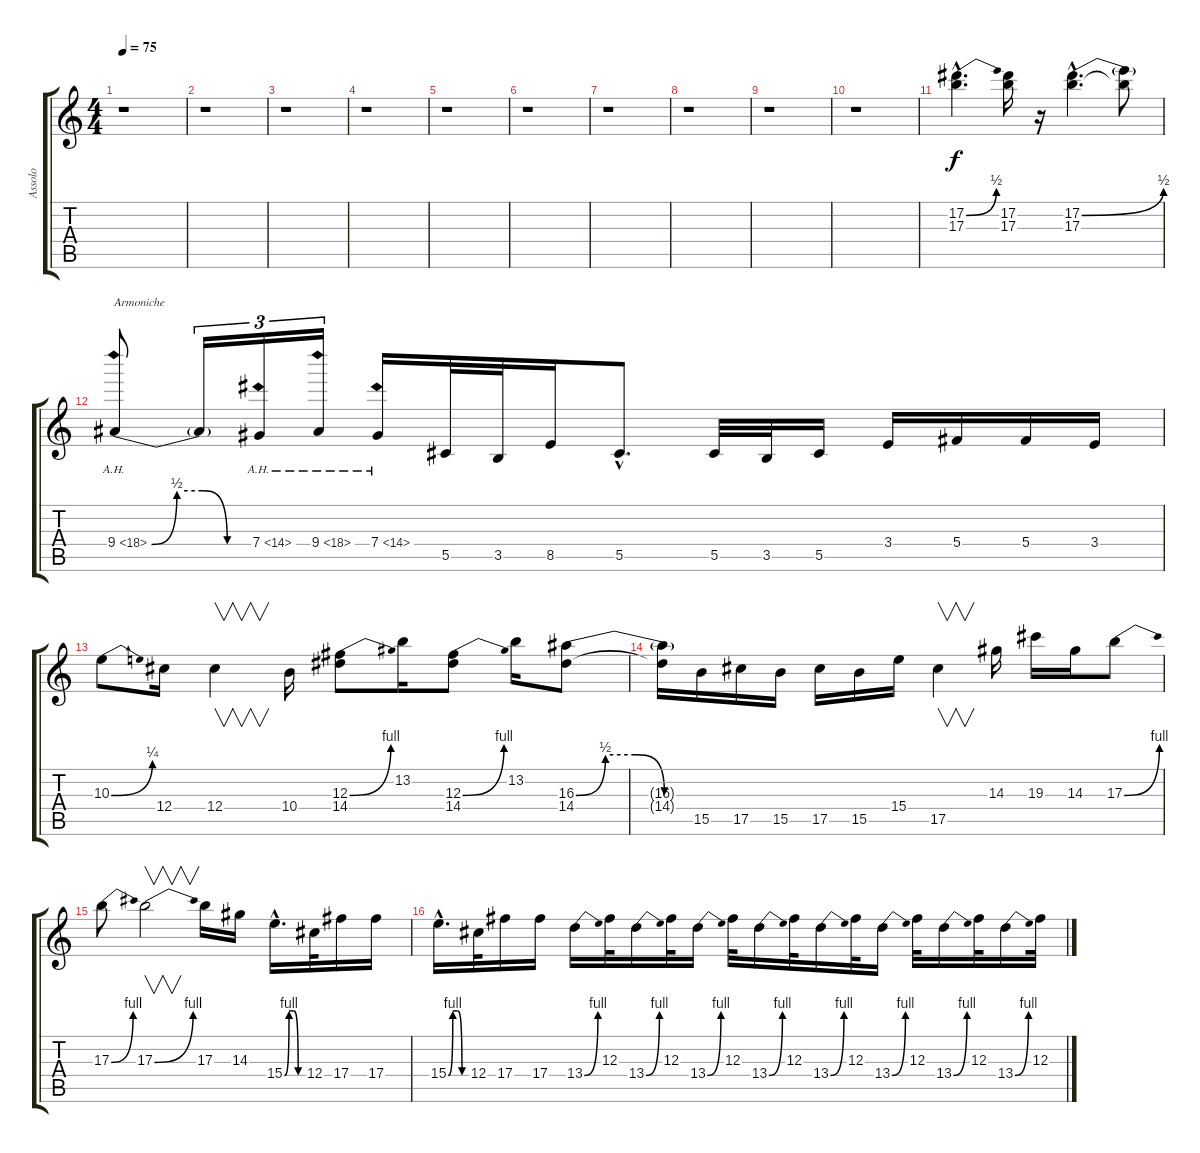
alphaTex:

\track ("Assolo" "Assolo") {instrument distortionguitar}
\staff {score tabs}
\tuning (Eb4 Bb3 Gb3 Db3 Ab2 Db2) {hide}
\ts (4 4)
\tempo 75
\clef g2
\ks c
r.1{dy f} |
r.1 |
r.1 |
r.1 |
r.1 |
r.1 |
r.1 |
r.1 |
r.1 |
r.1 |
(17.2{be (bend 0 0 60 2) hac} 17.3{hac}).4{d} (17.2 17.3).16 r.16 (17.2{be (bend 0 0 60 2) hac} 17.3{hac}).4{d} (17.2{t} 17.3{t}).8 |
9.4{be (custom 0 0 15 2 30 2 45 0 60 0) ah 9}.8{txt "Armoniche"} 9.4{t}.16{tu (3 2)} 7.4{ah 7}.16{tu (3 2)} 9.4{ah 9}.16{tu (3 2)} 7.4{ah 7}.16 5.5.32 3.5.32 8.5.16 5.5{hac}.8{d} 5.5.32 3.5.32 5.5.16 3.4.16 5.4.16 5.4.16 3.4.16 |
10.3{be (bend 0 0 60 1)}.8 12.4.16 12.4.4{v} 10.4.16 (12.3{be (bend 0 0 60 4)} 14.4).8 13.2.16 (12.3{be (bend 0 0 60 4)} 14.4).8 13.2.16 (16.3{be (custom 0 0 15 2 30 2 45 0 60 0)} 14.4).8 |
(16.3{t} 14.4{t}).16 15.5.16 17.5.16 15.5.16 17.5.16 15.5.16 15.4.16 17.5.4{v} 14.3.16 19.3.16 14.3.16 17.3{be (bend 0 0 60 4)}.8 |
17.3{be (bend 0 0 60 4)}.8 17.3{be (bend 0 0 60 4)}.2{v} 17.3.16 14.3.16 15.4{be (custom 0 0 15 4 30 4 45 0 60 0) hac}.16{d} 12.4.32 17.4.16 17.4.16 |
15.4{be (custom 0 0 15 4 30 4 45 0 60 0) hac}.16{d} 12.4.32 17.4.16 17.4.16 13.4{be (bend 0 0 60 4)}.16 12.3.32 13.4{be (bend 0 0 60 4)}.16 12.3.32 13.4{be (bend 0 0 60 4)}.16 12.3.32 13.4{be (bend 0 0 60 4)}.16 12.3.32 13.4{be (bend 0 0 60 4)}.16 12.3.32 13.4{be (bend 0 0 60 4)}.16 12.3.32 13.4{be (bend 0 0 60 4)}.16 12.3.32 13.4{be (bend 0 0 60 4)}.16 12.3.32
